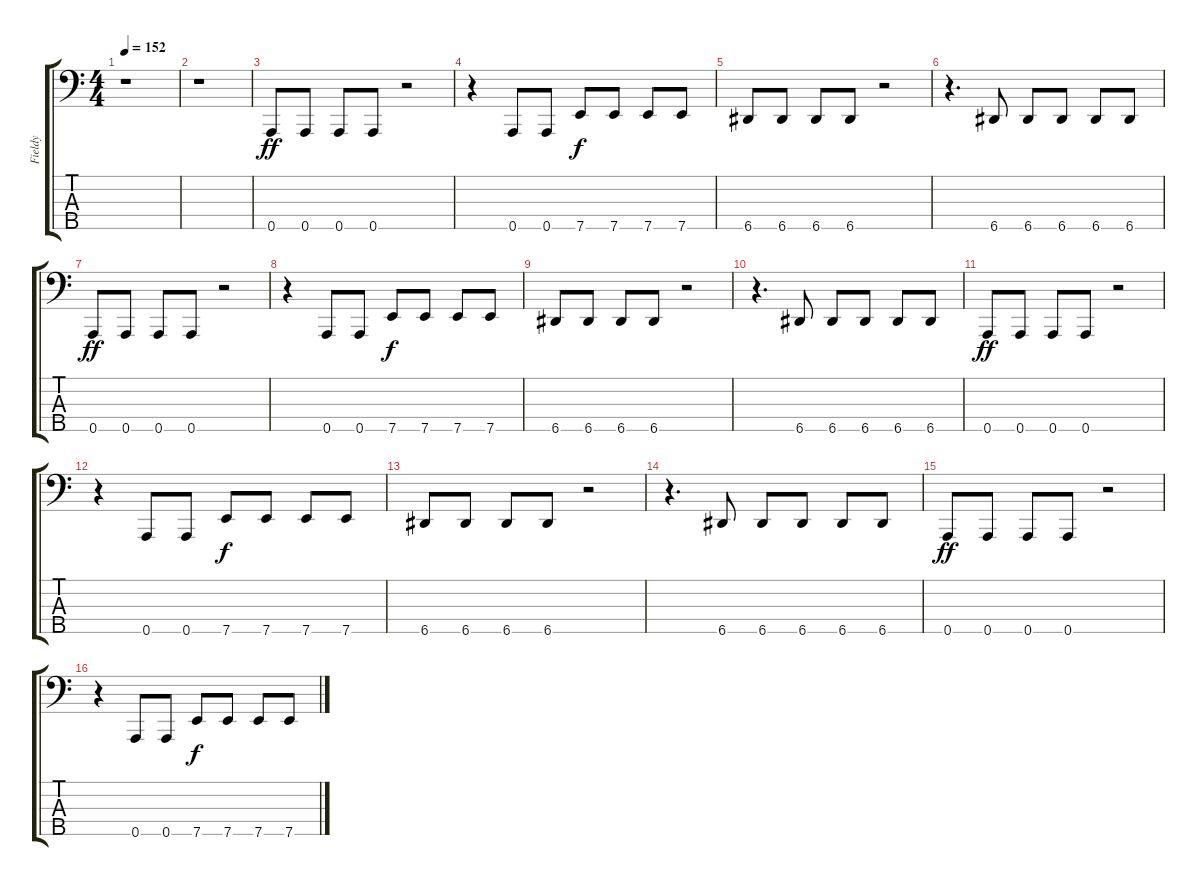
\track ("Fieldy" "Fieldy") {instrument slapbass1}
\staff {score tabs}
\tuning (F2 C2 G1 D1 A0) {hide}
\ts (4 4)
\tempo 152
\clef f4
\ks c
r.1{dy f} |
r.1 |
0.5.8{dy ff} 0.5.8 0.5.8 0.5.8 r.2 |
r.4 0.5.8 0.5.8 7.5.8{dy f} 7.5.8 7.5.8 7.5.8 |
6.5.8 6.5.8 6.5.8 6.5.8 r.2 |
r.4{d} 6.5.8 6.5.8 6.5.8 6.5.8 6.5.8 |
0.5.8{dy ff} 0.5.8 0.5.8 0.5.8 r.2 |
r.4 0.5.8 0.5.8 7.5.8{dy f} 7.5.8 7.5.8 7.5.8 |
6.5.8 6.5.8 6.5.8 6.5.8 r.2 |
r.4{d} 6.5.8 6.5.8 6.5.8 6.5.8 6.5.8 |
0.5.8{dy ff} 0.5.8 0.5.8 0.5.8 r.2 |
r.4 0.5.8 0.5.8 7.5.8{dy f} 7.5.8 7.5.8 7.5.8 |
6.5.8 6.5.8 6.5.8 6.5.8 r.2 |
r.4{d} 6.5.8 6.5.8 6.5.8 6.5.8 6.5.8 |
0.5.8{dy ff} 0.5.8 0.5.8 0.5.8 r.2 |
r.4 0.5.8 0.5.8 7.5.8{dy f} 7.5.8 7.5.8 7.5.8
